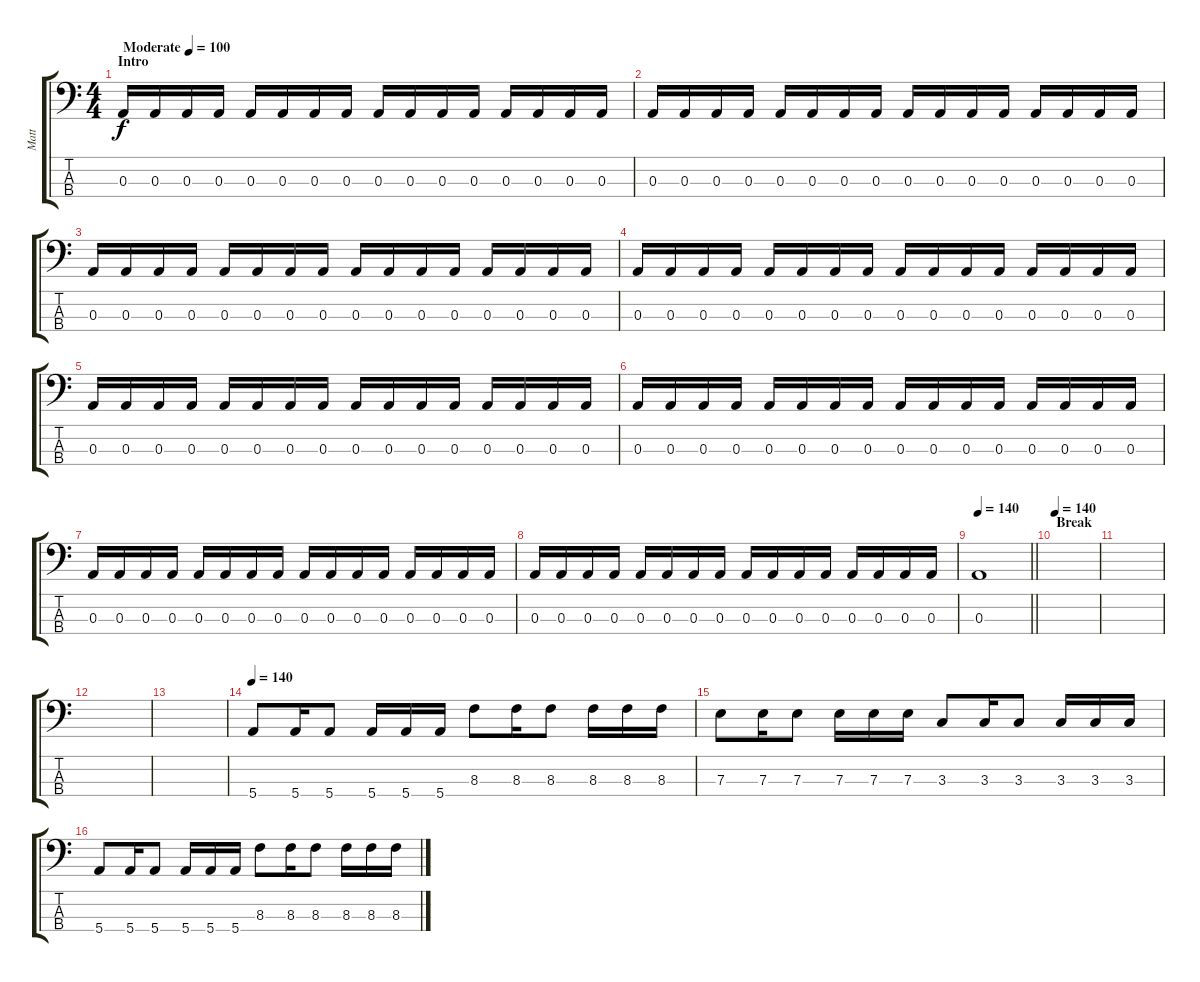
\track ("Matt" "Matt") {instrument electricbassfinger}
\staff {score tabs}
\tuning (G2 D2 A1 E1) {hide}
\ts (4 4)
\section ("" "Intro")
\tempo (100 "Moderate")
\clef f4
\ks c
0.3.16{dy f instrument electricbassfinger} 0.3.16 0.3.16 0.3.16 0.3.16 0.3.16 0.3.16 0.3.16 0.3.16 0.3.16 0.3.16 0.3.16 0.3.16 0.3.16 0.3.16 0.3.16 |
0.3.16 0.3.16 0.3.16 0.3.16 0.3.16 0.3.16 0.3.16 0.3.16 0.3.16 0.3.16 0.3.16 0.3.16 0.3.16 0.3.16 0.3.16 0.3.16 |
0.3.16 0.3.16 0.3.16 0.3.16 0.3.16 0.3.16 0.3.16 0.3.16 0.3.16 0.3.16 0.3.16 0.3.16 0.3.16 0.3.16 0.3.16 0.3.16 |
0.3.16 0.3.16 0.3.16 0.3.16 0.3.16 0.3.16 0.3.16 0.3.16 0.3.16 0.3.16 0.3.16 0.3.16 0.3.16 0.3.16 0.3.16 0.3.16 |
0.3.16 0.3.16 0.3.16 0.3.16 0.3.16 0.3.16 0.3.16 0.3.16 0.3.16 0.3.16 0.3.16 0.3.16 0.3.16 0.3.16 0.3.16 0.3.16 |
0.3.16 0.3.16 0.3.16 0.3.16 0.3.16 0.3.16 0.3.16 0.3.16 0.3.16 0.3.16 0.3.16 0.3.16 0.3.16 0.3.16 0.3.16 0.3.16 |
0.3.16 0.3.16 0.3.16 0.3.16 0.3.16 0.3.16 0.3.16 0.3.16 0.3.16 0.3.16 0.3.16 0.3.16 0.3.16 0.3.16 0.3.16 0.3.16 |
0.3.16 0.3.16 0.3.16 0.3.16 0.3.16 0.3.16 0.3.16 0.3.16 0.3.16 0.3.16 0.3.16 0.3.16 0.3.16 0.3.16 0.3.16 0.3.16 |
\tempo 140
\barLineRight lightlight
0.3.1 |
\section ("" "Break")
\tempo 140
|
|
|
|
\tempo 140
5.4.8 5.4.16 5.4.8 5.4.16 5.4.16 5.4.16 8.3.8 8.3.16 8.3.8 8.3.16 8.3.16 8.3.16 |
7.3.8 7.3.16 7.3.8 7.3.16 7.3.16 7.3.16 3.3.8 3.3.16 3.3.8 3.3.16 3.3.16 3.3.16 |
5.4.8 5.4.16 5.4.8 5.4.16 5.4.16 5.4.16 8.3.8 8.3.16 8.3.8 8.3.16 8.3.16 8.3.16
